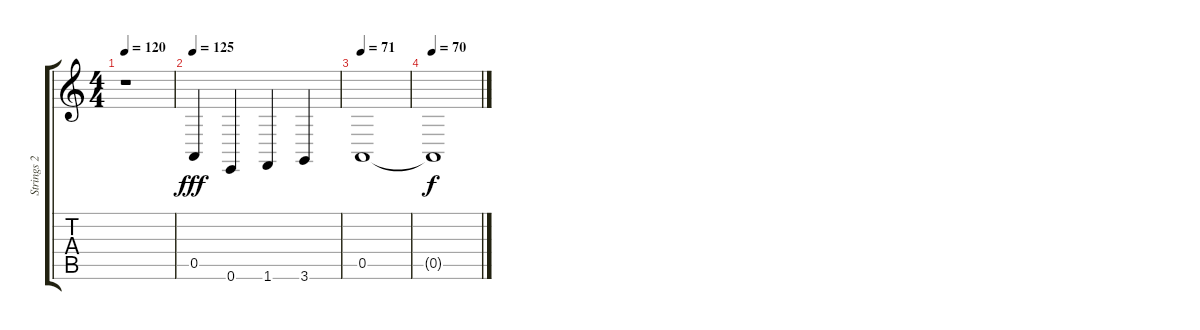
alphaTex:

\track ("Strings 2" "Strings 2") {instrument stringensemble1}
\staff {score tabs}
\tuning (E4 B3 G3 D3 A2 E2) {hide}
\ts (4 4)
\tempo 120
\clef g2
\ks c
r.1{dy fff} |
\tempo 125
0.5.4 0.6.4 1.6.4 3.6.4 |
\tempo 71
0.5.1 |
\tempo 70
0.5{t}.1{dy f}
